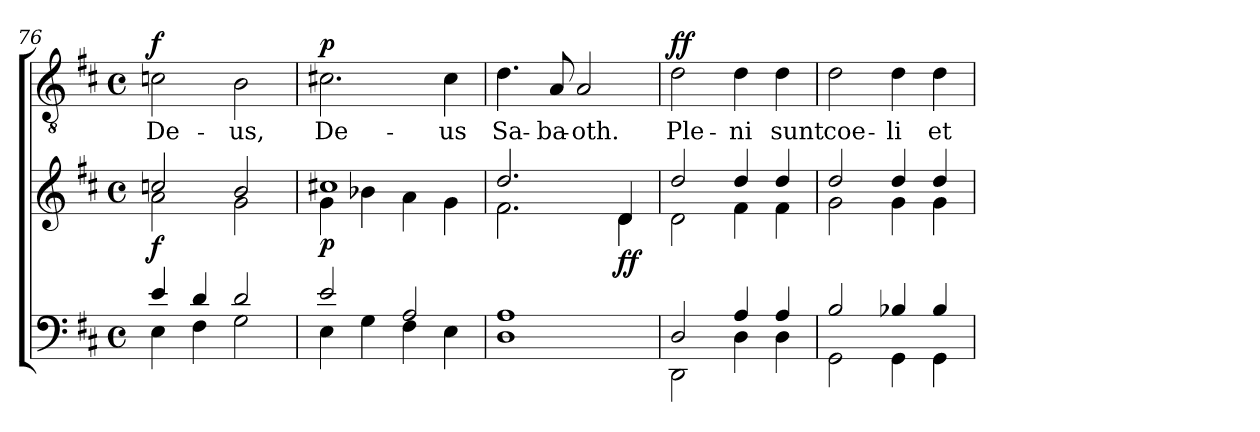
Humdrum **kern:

**kern	**kern	**dynam	**kern	**text	**dynam
*part2	*part2	*part2	*part1	*part1	*part1
*staff3	*staff2	*staff2/3	*staff1	*staff1	*staff1
*clefF4	*clefG2	*	*clefGv2	*	*
*k[f#c#]	*k[f#c#]	*	*k[f#c#]	*	*
*D:	*D:	*	*D:	*	*
*M4/4	*M4/4	*	*M4/4	*	*
*met(c)	*met(c)	*	*met(c)	*	*
=76	=76	=76	=76	=76	=76
*^	*^	*	*	*	*
!	!	!	!	!LO:DY:b	!	!LO:LY:b	!LO:DY:a
4e/	4E\	2ccn/	2a\	f	2cn\	De-	f
4d/	4F#\	.	.	.	.	.	.
!	!	!	!	!	!	!LO:LY:b	!
2d/	2G\	2b/	2g\	.	2B\	-us,	.
=77	=77	=77	=77	=77	=77	=77	=77
!	!	!	!	!LO:DY:b	!	!LO:LY:b	!LO:DY:a
2e/	4E\	1cc#X	4g\	p	2.c#X\	De-	p
.	4G\	.	4b-X\	.	.	.	.
2A/	4F#\	.	4a\	.	.	.	.
!	!	!	!	!	!	!LO:LY:b	!
.	4E\	.	4g\	.	4c#\	-us	.
=78	=78	=78	=78	=78	=78	=78	=78
!	!	!	!	!	!	!LO:LY:b	!
1A	1D	2.dd/	2.f#\	.	4.d\	Sa-	.
!	!	!	!	!	!	!LO:LY:b	!
.	.	.	.	.	8A/	-ba-	.
!	!	!	!	!	!	!LO:LY:b	!
.	.	.	.	.	2A/	-oth.	.
!	!	!	!	!LO:DY:b	!	!	!
.	.	4d/	4d\	ff	.	.	.
=79	=79	=79	=79	=79	=79	=79	=79
!	!	!	!	!	!	!LO:LY:b	!LO:DY:a
2D/	2DD\	2dd/	2d\	.	2d\	Ple-	ff
!	!	!	!	!	!	!LO:LY:b	!
4A/	4D\	4dd/	4f#\	.	4d\	-ni	.
!	!	!	!	!	!	!LO:LY:b	!
4A/	4D\	4dd/	4f#\	.	4d\	sunt	.
=80	=80	=80	=80	=80	=80	=80	=80
!	!	!	!	!	!	!LO:LY:b	!
2B/	2GG\	2dd/	2g\	.	2d\	coe-	.
!	!	!	!	!	!	!LO:LY:b	!
4B-X/	4GG\	4dd/	4g\	.	4d\	-li	.
!	!	!	!	!	!	!LO:LY:b	!
4B-/	4GG\	4dd/	4g\	.	4d\	et	.
*v	*v	*	*	*	*	*	*
*	*v	*v	*	*	*	*
=	=	=	=	=	=
*-	*-	*-	*-	*-	*-
